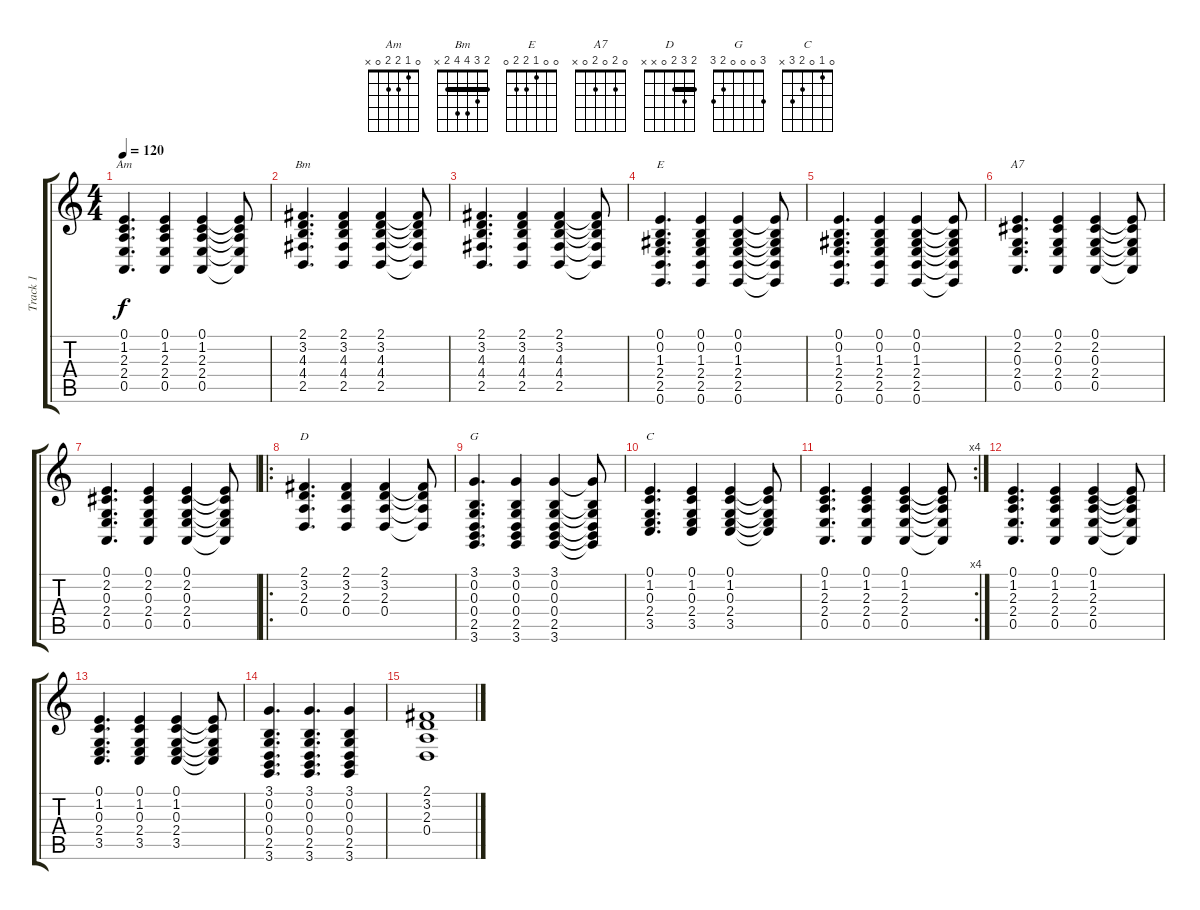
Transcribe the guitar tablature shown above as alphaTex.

\track ("Track 1" "Track 1") {instrument brightacousticpiano}
\staff {score tabs}
\tuning (E4 B3 G3 D3 A2 E2) {hide}
\chord ("Am" 0 1 2 2 0 x)
\chord ("Bm" 2 3 4 4 2 x) {barre 2}
\chord ("E" 0 0 1 2 2 0)
\chord ("A7" 0 2 0 2 0 x)
\chord ("D" 2 3 2 0 x x) {barre 2}
\chord ("G" 3 0 0 0 2 3)
\chord ("C" 0 1 0 2 3 x)
\ts (4 4)
\tempo 120
\clef g2
\ks c
(0.1 1.2 2.3 2.4 0.5).4{d ch "Am" dy f} (0.1 1.2 2.3 2.4 0.5).4 (0.1 1.2 2.3 2.4 0.5).4 (0.1{t} 1.2{t} 2.3{t} 2.4{t} 0.5{t}).8 |
(2.1 3.2 4.3 4.4 2.5).4{d ch "Bm"} (2.1 3.2 4.3 4.4 2.5).4 (2.1 3.2 4.3 4.4 2.5).4 (2.1{t} 3.2{t} 4.3{t} 4.4{t} 2.5{t}).8 |
(2.1 3.2 4.3 4.4 2.5).4{d} (2.1 3.2 4.3 4.4 2.5).4 (2.1 3.2 4.3 4.4 2.5).4 (2.1{t} 3.2{t} 4.3{t} 4.4{t} 2.5{t}).8 |
(0.1 0.2 1.3 2.4 2.5 0.6).4{d ch "E"} (0.1 0.2 1.3 2.4 2.5 0.6).4 (0.1 0.2 1.3 2.4 2.5 0.6).4 (0.1{t} 0.2{t} 1.3{t} 2.4{t} 2.5{t} 0.6{t}).8 |
(0.1 0.2 1.3 2.4 2.5 0.6).4{d} (0.1 0.2 1.3 2.4 2.5 0.6).4 (0.1 0.2 1.3 2.4 2.5 0.6).4 (0.1{t} 0.2{t} 1.3{t} 2.4{t} 2.5{t} 0.6{t}).8 |
(0.1 2.2 0.3 2.4 0.5).4{d ch "A7"} (0.1 2.2 0.3 2.4 0.5).4 (0.1 2.2 0.3 2.4 0.5).4 (0.1{t} 2.2{t} 0.3{t} 2.4{t} 0.5{t}).8 |
(0.1 2.2 0.3 2.4 0.5).4{d} (0.1 2.2 0.3 2.4 0.5).4 (0.1 2.2 0.3 2.4 0.5).4 (0.1{t} 2.2{t} 0.3{t} 2.4{t} 0.5{t}).8 |
\ro
(2.1 3.2 2.3 0.4).4{d ch "D"} (2.1 3.2 2.3 0.4).4 (2.1 3.2 2.3 0.4).4 (2.1{t} 3.2{t} 2.3{t} 0.4{t}).8 |
(3.1 0.2 0.3 0.4 2.5 3.6).4{d ch "G"} (3.1 0.2 0.3 0.4 2.5 3.6).4 (3.1 0.2 0.3 0.4 2.5 3.6).4 (3.1{t} 0.2{t} 0.3{t} 0.4{t} 2.5{t} 3.6{t}).8 |
(0.1 1.2 0.3 2.4 3.5).4{d ch "C"} (0.1 1.2 0.3 2.4 3.5).4 (0.1 1.2 0.3 2.4 3.5).4 (0.1{t} 1.2{t} 0.3{t} 2.4{t} 3.5{t}).8 |
\rc 4
(0.1 1.2 2.3 2.4 0.5).4{d} (0.1 1.2 2.3 2.4 0.5).4 (0.1 1.2 2.3 2.4 0.5).4 (0.1{t} 1.2{t} 2.3{t} 2.4{t} 0.5{t}).8 |
(0.1 1.2 2.3 2.4 0.5).4{d} (0.1 1.2 2.3 2.4 0.5).4 (0.1 1.2 2.3 2.4 0.5).4 (0.1{t} 1.2{t} 2.3{t} 2.4{t} 0.5{t}).8 |
(0.1 1.2 0.3 2.4 3.5).4{d} (0.1 1.2 0.3 2.4 3.5).4 (0.1 1.2 0.3 2.4 3.5).4 (0.1{t} 1.2{t} 0.3{t} 2.4{t} 3.5{t}).8 |
(3.1 0.2 0.3 0.4 2.5 3.6).4{d} (3.1 0.2 0.3 0.4 2.5 3.6).4{d} (3.1 0.2 0.3 0.4 2.5 3.6).4 |
(2.1 3.2 2.3 0.4).1
